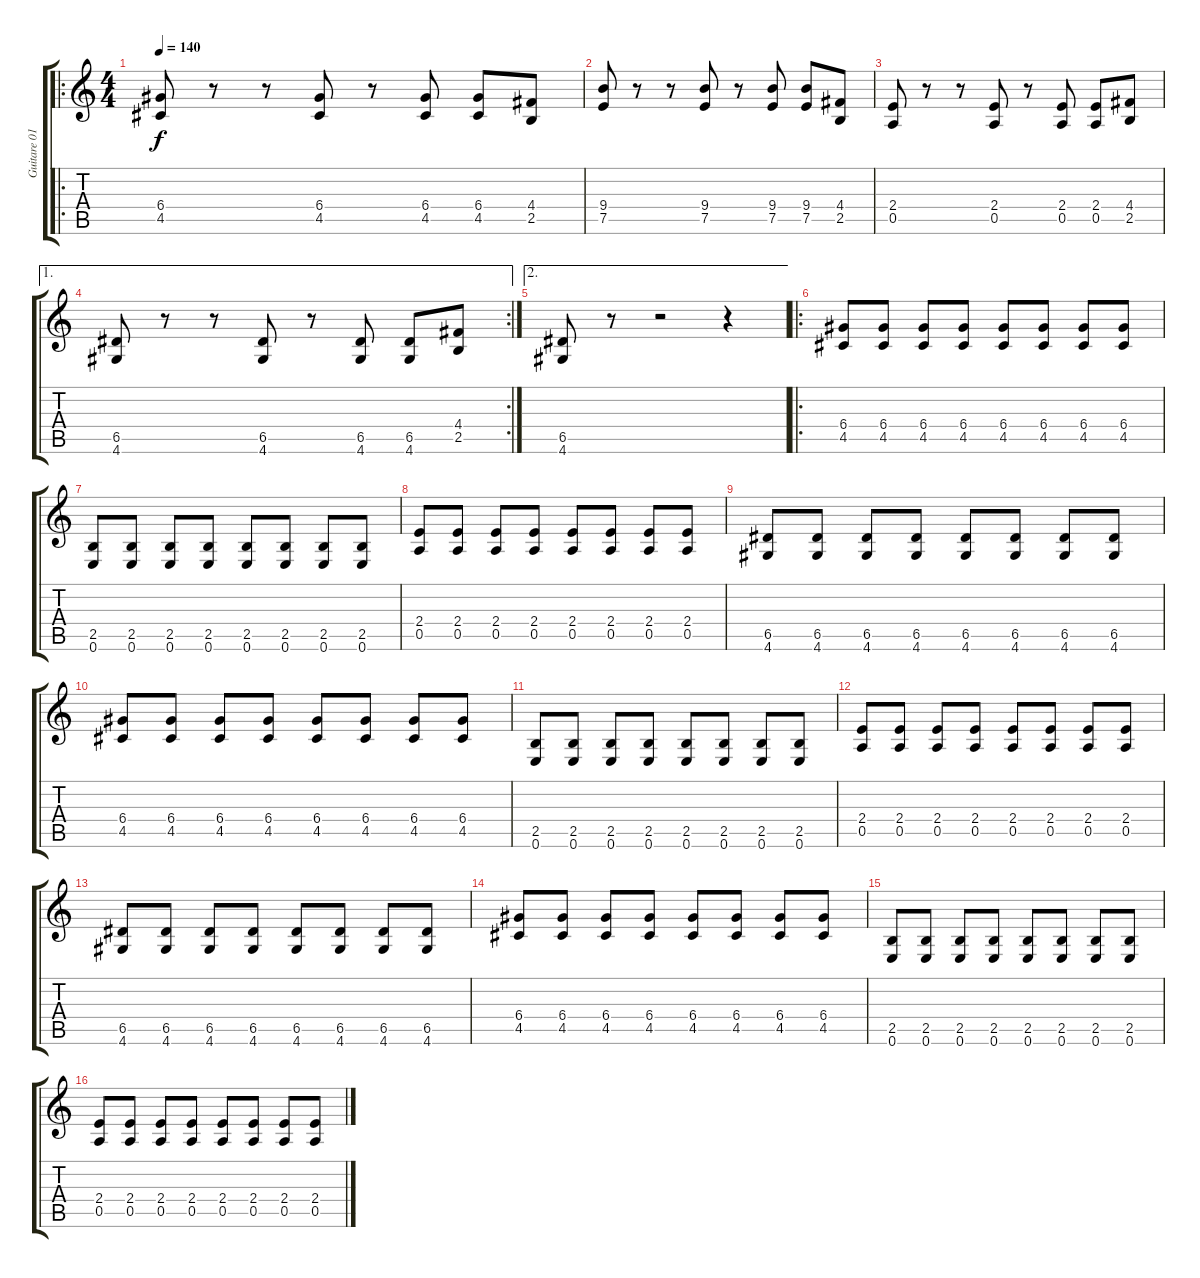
\track ("Guitare 01" "Guitare 01") {instrument overdrivenguitar}
\staff {score tabs}
\tuning (E4 B3 G3 D3 A2 E2) {hide}
\ro
\ts (4 4)
\tempo 140
\clef g2
\ks c
(6.4 4.5).8{dy f instrument overdrivenguitar} r.8 r.8 (6.4 4.5).8 r.8 (6.4 4.5).8 (6.4 4.5).8 (4.4 2.5).8 |
(9.4 7.5).8 r.8 r.8 (9.4 7.5).8 r.8 (9.4 7.5).8 (9.4 7.5).8 (4.4 2.5).8 |
(2.4 0.5).8 r.8 r.8 (2.4 0.5).8 r.8 (2.4 0.5).8 (2.4 0.5).8 (4.4 2.5).8 |
\ae 1
\rc 2
(6.5 4.6).8 r.8 r.8 (6.5 4.6).8 r.8 (6.5 4.6).8 (6.5 4.6).8 (4.4 2.5).8 |
\ae 2
(6.5 4.6).8 r.8 r.2 r.4 |
\ro
(6.4 4.5).8 (6.4 4.5).8 (6.4 4.5).8 (6.4 4.5).8 (6.4 4.5).8 (6.4 4.5).8 (6.4 4.5).8 (6.4 4.5).8 |
(2.5 0.6).8 (2.5 0.6).8 (2.5 0.6).8 (2.5 0.6).8 (2.5 0.6).8 (2.5 0.6).8 (2.5 0.6).8 (2.5 0.6).8 |
(2.4 0.5).8 (2.4 0.5).8 (2.4 0.5).8 (2.4 0.5).8 (2.4 0.5).8 (2.4 0.5).8 (2.4 0.5).8 (2.4 0.5).8 |
(6.5 4.6).8 (6.5 4.6).8 (6.5 4.6).8 (6.5 4.6).8 (6.5 4.6).8 (6.5 4.6).8 (6.5 4.6).8 (6.5 4.6).8 |
(6.4 4.5).8 (6.4 4.5).8 (6.4 4.5).8 (6.4 4.5).8 (6.4 4.5).8 (6.4 4.5).8 (6.4 4.5).8 (6.4 4.5).8 |
(2.5 0.6).8 (2.5 0.6).8 (2.5 0.6).8 (2.5 0.6).8 (2.5 0.6).8 (2.5 0.6).8 (2.5 0.6).8 (2.5 0.6).8 |
(2.4 0.5).8 (2.4 0.5).8 (2.4 0.5).8 (2.4 0.5).8 (2.4 0.5).8 (2.4 0.5).8 (2.4 0.5).8 (2.4 0.5).8 |
(6.5 4.6).8 (6.5 4.6).8 (6.5 4.6).8 (6.5 4.6).8 (6.5 4.6).8 (6.5 4.6).8 (6.5 4.6).8 (6.5 4.6).8 |
(6.4 4.5).8 (6.4 4.5).8 (6.4 4.5).8 (6.4 4.5).8 (6.4 4.5).8 (6.4 4.5).8 (6.4 4.5).8 (6.4 4.5).8 |
(2.5 0.6).8 (2.5 0.6).8 (2.5 0.6).8 (2.5 0.6).8 (2.5 0.6).8 (2.5 0.6).8 (2.5 0.6).8 (2.5 0.6).8 |
(2.4 0.5).8 (2.4 0.5).8 (2.4 0.5).8 (2.4 0.5).8 (2.4 0.5).8 (2.4 0.5).8 (2.4 0.5).8 (2.4 0.5).8
